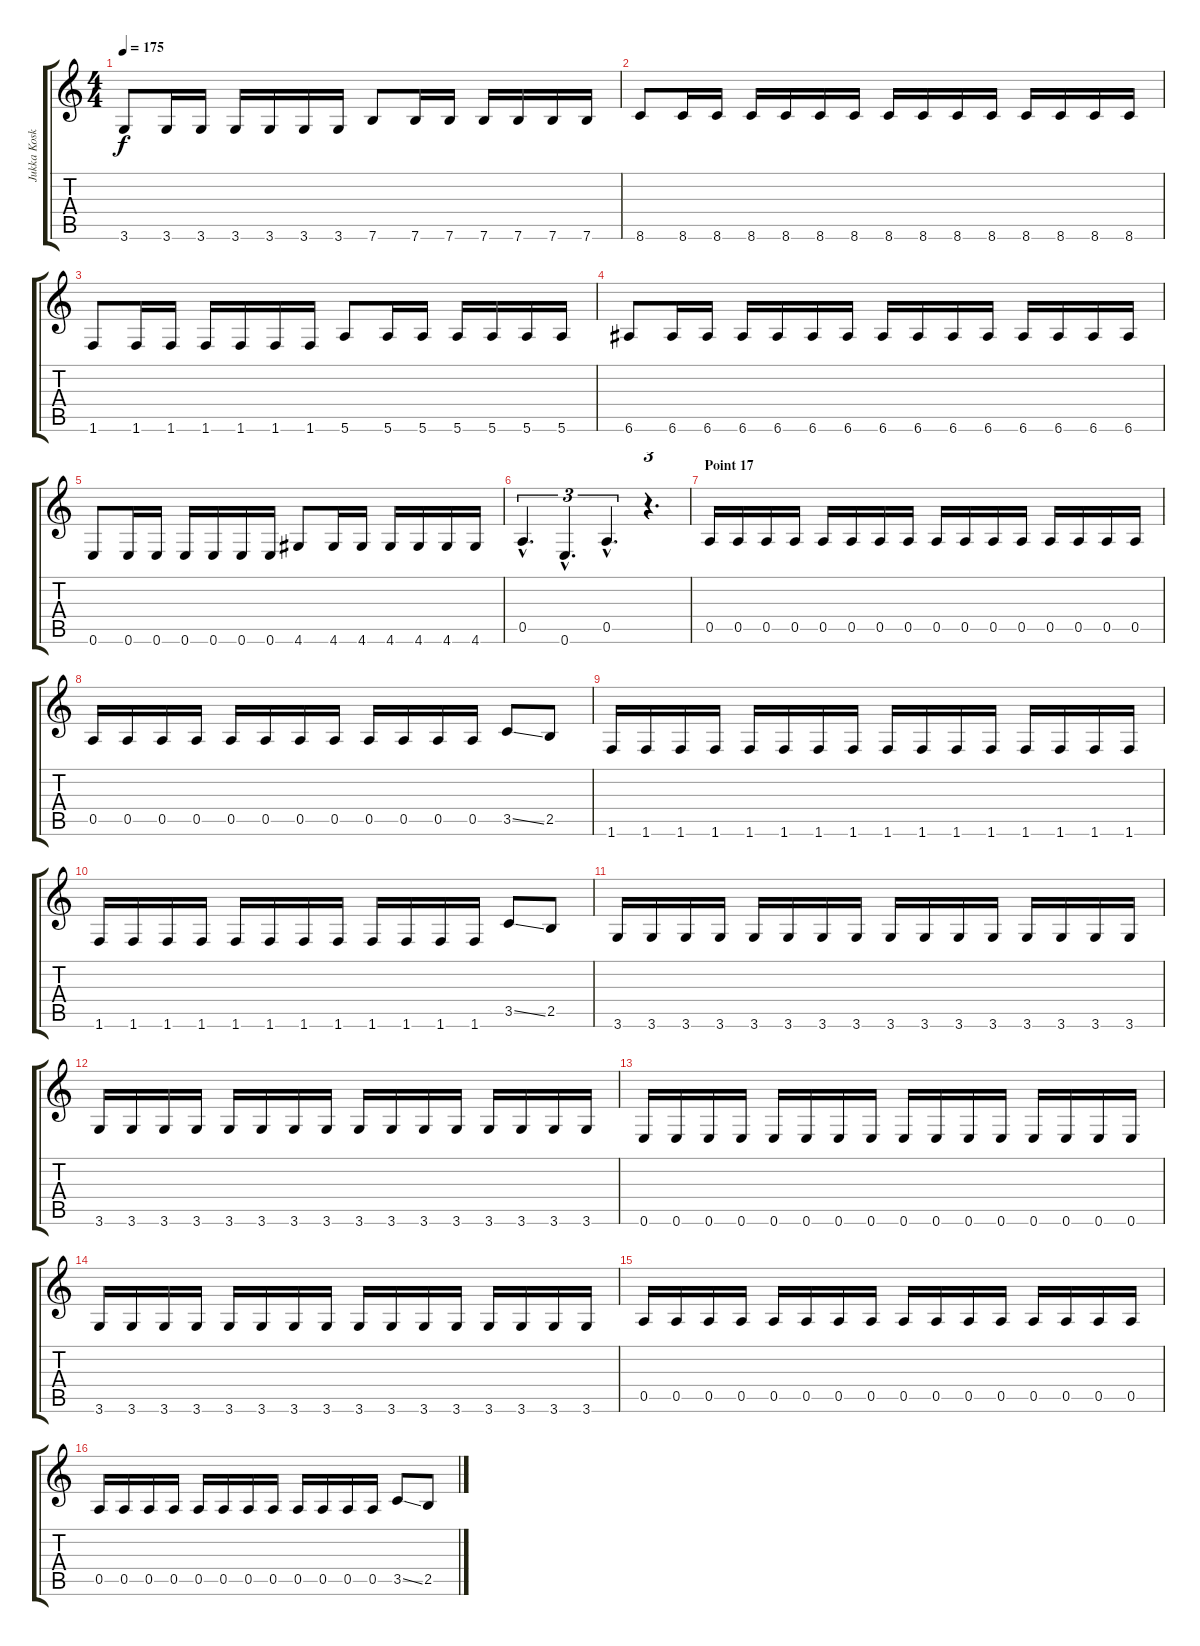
\track ("Jukka Koskinen" "Jukka Kosk") {instrument electricbasspick}
\staff {score tabs}
\tuning (E4 B3 G3 D3 A2 E2) {hide}
\ts (4 4)
\tempo 175
\clef g2
\ks c
3.6.8{dy f} 3.6.16 3.6.16 3.6.16 3.6.16 3.6.16 3.6.16 7.6.8 7.6.16 7.6.16 7.6.16 7.6.16 7.6.16 7.6.16 |
8.6.8 8.6.16 8.6.16 8.6.16 8.6.16 8.6.16 8.6.16 8.6.16 8.6.16 8.6.16 8.6.16 8.6.16 8.6.16 8.6.16 8.6.16 |
1.6.8 1.6.16 1.6.16 1.6.16 1.6.16 1.6.16 1.6.16 5.6.8 5.6.16 5.6.16 5.6.16 5.6.16 5.6.16 5.6.16 |
6.6.8 6.6.16 6.6.16 6.6.16 6.6.16 6.6.16 6.6.16 6.6.16 6.6.16 6.6.16 6.6.16 6.6.16 6.6.16 6.6.16 6.6.16 |
0.6.8 0.6.16 0.6.16 0.6.16 0.6.16 0.6.16 0.6.16 4.6.8 4.6.16 4.6.16 4.6.16 4.6.16 4.6.16 4.6.16 |
0.5{hac}.4{d tu (3 2)} 0.6{hac}.4{d tu (3 2)} 0.5{hac}.4{d tu (3 2)} r.4{d tu (3 2)} |
\section ("" "Point 17")
0.5.16 0.5.16 0.5.16 0.5.16 0.5.16 0.5.16 0.5.16 0.5.16 0.5.16 0.5.16 0.5.16 0.5.16 0.5.16 0.5.16 0.5.16 0.5.16 |
0.5.16 0.5.16 0.5.16 0.5.16 0.5.16 0.5.16 0.5.16 0.5.16 0.5.16 0.5.16 0.5.16 0.5.16 3.5{ss}.8 2.5.8 |
1.6.16 1.6.16 1.6.16 1.6.16 1.6.16 1.6.16 1.6.16 1.6.16 1.6.16 1.6.16 1.6.16 1.6.16 1.6.16 1.6.16 1.6.16 1.6.16 |
1.6.16 1.6.16 1.6.16 1.6.16 1.6.16 1.6.16 1.6.16 1.6.16 1.6.16 1.6.16 1.6.16 1.6.16 3.5{ss}.8 2.5.8 |
3.6.16 3.6.16 3.6.16 3.6.16 3.6.16 3.6.16 3.6.16 3.6.16 3.6.16 3.6.16 3.6.16 3.6.16 3.6.16 3.6.16 3.6.16 3.6.16 |
3.6.16 3.6.16 3.6.16 3.6.16 3.6.16 3.6.16 3.6.16 3.6.16 3.6.16 3.6.16 3.6.16 3.6.16 3.6.16 3.6.16 3.6.16 3.6.16 |
0.6.16 0.6.16 0.6.16 0.6.16 0.6.16 0.6.16 0.6.16 0.6.16 0.6.16 0.6.16 0.6.16 0.6.16 0.6.16 0.6.16 0.6.16 0.6.16 |
3.6.16 3.6.16 3.6.16 3.6.16 3.6.16 3.6.16 3.6.16 3.6.16 3.6.16 3.6.16 3.6.16 3.6.16 3.6.16 3.6.16 3.6.16 3.6.16 |
0.5.16 0.5.16 0.5.16 0.5.16 0.5.16 0.5.16 0.5.16 0.5.16 0.5.16 0.5.16 0.5.16 0.5.16 0.5.16 0.5.16 0.5.16 0.5.16 |
0.5.16 0.5.16 0.5.16 0.5.16 0.5.16 0.5.16 0.5.16 0.5.16 0.5.16 0.5.16 0.5.16 0.5.16 3.5{ss}.8 2.5.8
